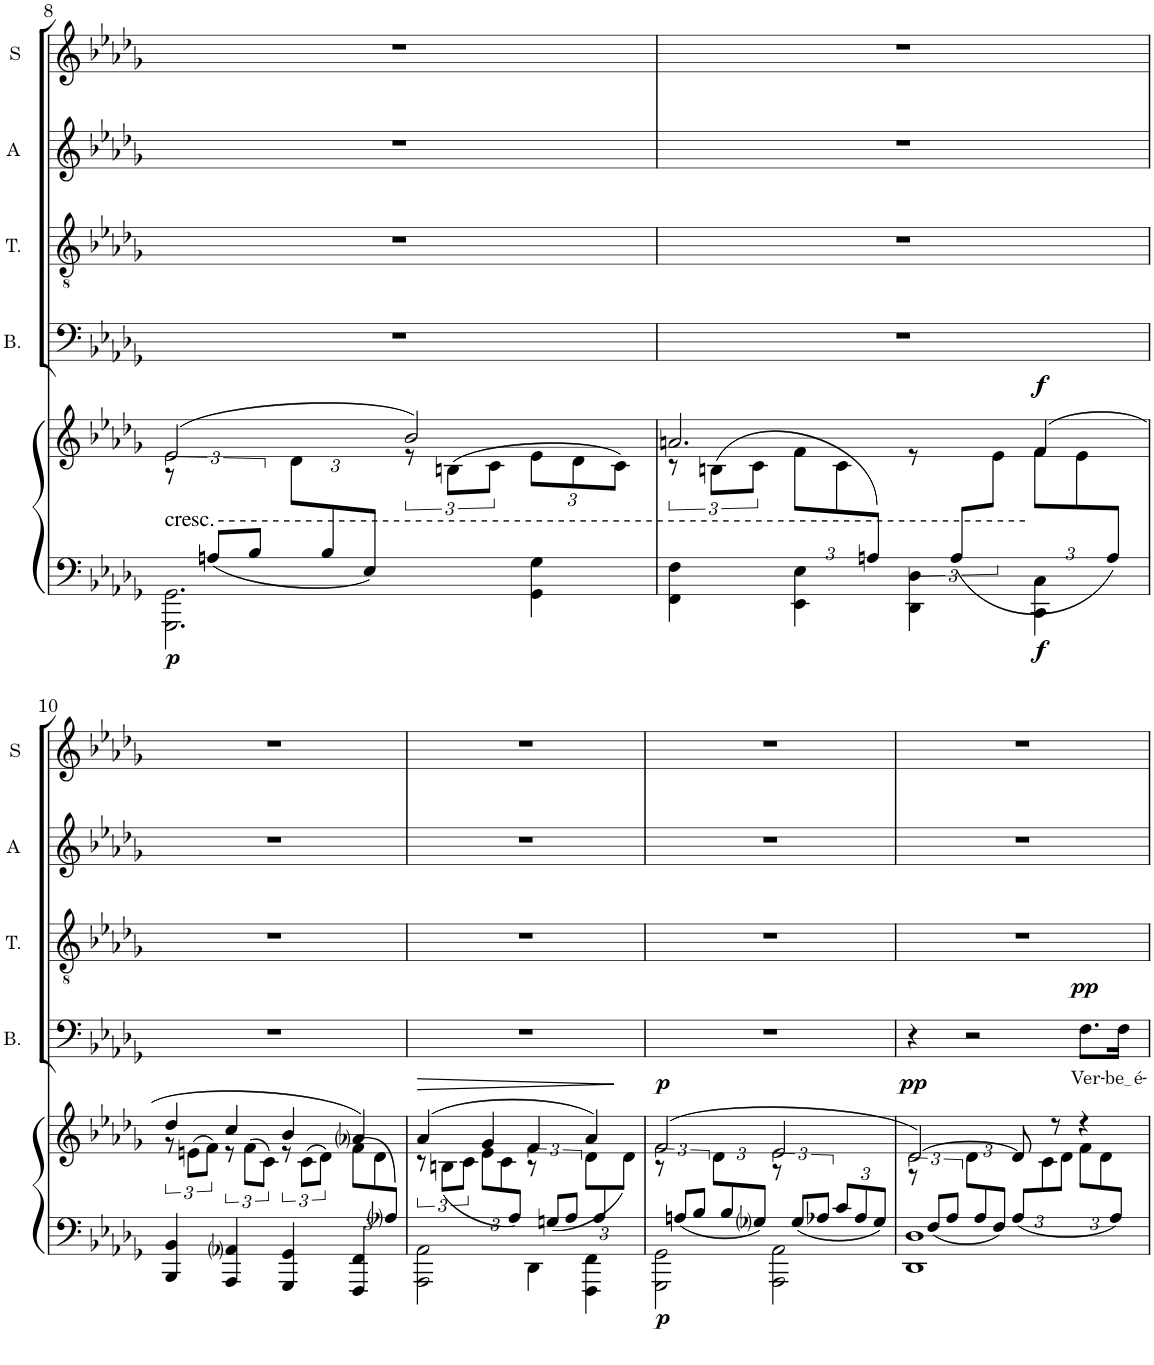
**kern	**kern	**dynam	**kern	**text	**dynam	**kern	**kern	**kern
*part5	*part5	*part5	*part4	*part4	*part4	*part3	*part2	*part1
*staff6	*staff5	*staff5/6	*staff4	*staff4	*staff4	*staff3	*staff2	*staff1
*I"Organ or Piano	*	*	*I"Basse	*	*	*I"Ténor	*I"Alto	*I"Soprano
*	*	*	*I'B.	*	*	*I'T.	*I'A	*I'S
!!LO:PB:g=z
*clefF4	*clefG2	*	*clefF4	*	*	*clefGv2	*clefG2	*clefG2
*k[b-e-a-d-g-]	*k[b-e-a-d-g-]	*	*k[b-e-a-d-g-]	*	*	*k[b-e-a-d-g-]	*k[b-e-a-d-g-]	*k[b-e-a-d-g-]
*M4/4	*M4/4	*	*M4/4	*	*	*M4/4	*M4/4	*M4/4
*met(c)	*met(c)	*	*met(c)	*	*	*met(c)	*met(c)	*met(c)
=8	=8	=8	=8	=8	=8	=8	=8	=8
*^	*^	*	*	*	*	*	*	*
!LO:TX:a:t=cresc.	!	!	!	!	!	!	!	!	!	!
!	!	!	!	!LO:DY:b=2	!	!	!	!	!	!
12ryy	2.GGG-\ 2.GG-\	(>2e-/	12r	p	1r	.	.	1r	1r	1r
12An/L	.	.	6ryy	.	.	.	.	.	.	.
12B-/J	.	.	.	.	.	.	.	.	.	.
*	*	*	*Xbrackettup	*	*	*	*	*	*	*
12ryy	.	.	12d-\L	.	.	.	.	.	.	.
12B-/	.	.	6ryy	.	.	.	.	.	.	.
12E-/J	.	.	.	.	.	.	.	.	.	.
*	*	*	*brackettup	*	*	*	*	*	*	*
2ryy	.	2b-/)	12r	.	.	.	.	.	.	.
.	.	.	(>12Bn\L	.	.	.	.	.	.	.
.	.	.	12c\J	.	.	.	.	.	.	.
*	*	*	*Xbrackettup	*	*	*	*	*	*	*
.	4GG-\ 4G-\	.	12e-\L	.	.	.	.	.	.	.
.	.	.	12d-\	.	.	.	.	.	.	.
.	.	.	12c\J)	.	.	.	.	.	.	.
=9	=9	=9	=9	=9	=9	=9	=9	=9	=9	=9
*	*	*	*brackettup	*	*	*	*	*	*	*
12%5ryy	4FF\ 4F\	2.an/	12r	.	1r	.	.	1r	1r	1r
.	.	.	(>12Bn\L	.	.	.	.	.	.	.
.	.	.	12c\J	.	.	.	.	.	.	.
*	*	*	*Xbrackettup	*	*	*	*	*	*	*
.	4EE-\ 4E-\	.	12f\L	.	.	.	.	.	.	.
.	.	.	12c\	.	.	.	.	.	.	.
12An/J)	.	.	12ryy	.	.	.	.	.	.	.
*	*	*	*brackettup	*	*	*	*	*	*	*
12ryy	4DD-\ 4D-\	.	12r	.	.	.	.	.	.	.
12A/L	.	.	12ryy	.	.	.	.	.	.	.
4ryy	.	.	12e-\J	.	.	.	.	.	.	.
*	*	*	*Xbrackettup	*	*	*	*	*	*	*
!	!	!	!	!LO:DY:b=2	!	!	!	!	!	!
!	!	!	!	!LO:DY:n=1:a	!	!	!	!	!	!
.	4CC\ 4C\	(>4f/	12f\L	f f	.	.	.	.	.	.
.	.	.	12e-\	.	.	.	.	.	.	.
12A/J	.	.	12ryy	.	.	.	.	.	.	.
!!LO:LB:g=z
=10	=10	=10	=10	=10	=10	=10	=10	=10	=10	=10
*	*	*	*brackettup	*	*	*	*	*	*	*
12%11ryy	4BBB-/ 4BB-/	4dd-/	12r	.	1r	.	.	1r	1r	1r
.	.	.	(>12en\L	.	.	.	.	.	.	.
.	.	.	12f\J)	.	.	.	.	.	.	.
.	4AAA-/ 4AA-i/	4cc/	12r	.	.	.	.	.	.	.
.	.	.	(>12f\L	.	.	.	.	.	.	.
.	.	.	12c\J)	.	.	.	.	.	.	.
.	4GGG-/ 4GG-/	4b-/	12r	.	.	.	.	.	.	.
.	.	.	(>12c\L	.	.	.	.	.	.	.
.	.	.	12d-\J)	.	.	.	.	.	.	.
*	*	*	*Xbrackettup	*	*	*	*	*	*	*
.	4FFF/ 4FF/	4a-i/)	(>12f\L	.	.	.	.	.	.	.
.	.	.	12d-\	.	.	.	.	.	.	.
12A-i/J)	.	.	12ryy	.	.	.	.	.	.	.
=11	=11	=11	=11	=11	=11	=11	=11	=11	=11	=11
*	*	*	*brackettup	*	*	*	*	*	*	*
12%5ryy	2AAA-\ 2AA-\	(>4a-/	12r	.	1r	.	.	1r	1r	1r
.	.	.	(<12Bn\L	.	.	.	.	.	.	.
.	.	.	12c\J	.	.	.	.	.	.	.
*	*	*	*Xbrackettup	*	*	*	*	*	*	*
.	.	4g-/	12e-\L	.	.	.	.	.	.	.
.	.	.	12c\	.	.	.	.	.	.	.
12A-/J)	.	.	12ryy	.	.	.	.	.	.	.
*	*	*	*brackettup	*	*	*	*	*	*	*
12ryy	4DD-\	4f/	12r	.	.	.	.	.	.	.
(<12Gn/L	.	.	6ryy	.	.	.	.	.	.	.
12A-/J	.	.	.	.	.	.	.	.	.	.
*	*	*	*Xbrackettup	*	*	*	*	*	*	*
12ryy	4FFF\ 4FF\	4a-/)	12d-\L	.	.	.	.	.	.	.
12A-/	.	.	12ryy	.	.	.	.	.	.	.
12ryy	.	.	12d-\J)	.	.	.	.	.	.	.
=12	=12	=12	=12	=12	=12	=12	=12	=12	=12	=12
*	*	*	*brackettup	*	*	*	*	*	*	*
!	!	!	!	!LO:DY:b=2	!	!	!	!	!	!
!	!	!	!	!LO:DY:n=1:a	!	!	!	!	!	!
12ryy	2GGG-\ 2GG-\	(>2f/	12r	p p	1r	.	.	1r	1r	1r
12An/L	.	.	6ryy	.	.	.	.	.	.	.
12B-/J	.	.	.	.	.	.	.	.	.	.
*	*	*	*Xbrackettup	*	*	*	*	*	*	*
12ryy	.	.	12d-\L	.	.	.	.	.	.	.
12B-/	.	.	6ryy	.	.	.	.	.	.	.
12G-i/J	.	.	.	.	.	.	.	.	.	.
*	*	*	*brackettup	*	*	*	*	*	*	*
12ryy	2AAA-\ 2AA-\	2e-/	12r	.	.	.	.	.	.	.
12G-/L	.	.	12%5ryy	.	.	.	.	.	.	.
12A-X/J	.	.	.	.	.	.	.	.	.	.
*Xbrackettup	*	*	*	*	*	*	*	*	*	*
12c/L	.	.	.	.	.	.	.	.	.	.
12A-/	.	.	.	.	.	.	.	.	.	.
12G-/J	.	.	.	.	.	.	.	.	.	.
=13	=13	=13	=13	=13	=13	=13	=13	=13	=13	=13
!	!	!	!	!LO:DY:a	!	!	!	!	!	!
12ryy	1DD- 1D-	[2d-/)	12r	pp	4r	.	.	1r	1r	1r
12F/L	.	.	6ryy	.	.	.	.	.	.	.
12A-/J	.	.	.	.	.	.	.	.	.	.
*	*	*	*Xbrackettup	*	*	*	*	*	*	*
12ryy	.	.	12d-\L	.	2r	.	.	.	.	.
12A-/	.	.	4ryy	.	.	.	.	.	.	.
12F/J	.	.	.	.	.	.	.	.	.	.
12A-/L	.	8d-/]	.	.	.	.	.	.	.	.
3ryy	.	.	12c\	.	.	.	.	.	.	.
.	.	8r	.	.	.	.	.	.	.	.
.	.	.	12d-\J	.	.	.	.	.	.	.
!	!	!	!	!	!	!LO:LY:b	!LO:DY:a	!	!	!
.	.	4r	12f\L	.	8.F\L	Ver-	pp	.	.	.
.	.	.	12d-\	.	.	.	.	.	.	.
12A-/J	.	.	12ryy	.	.	.	.	.	.	.
!	!	!	!	!	!	!LO:LY:b	!	!	!	!
.	.	.	.	.	16F\Jk	be é	.	.	.	.
*v	*v	*	*	*	*	*	*	*	*	*
*	*v	*v	*	*	*	*	*	*	*
=	=	=	=	=	=	=	=	=
*-	*-	*-	*-	*-	*-	*-	*-	*-
